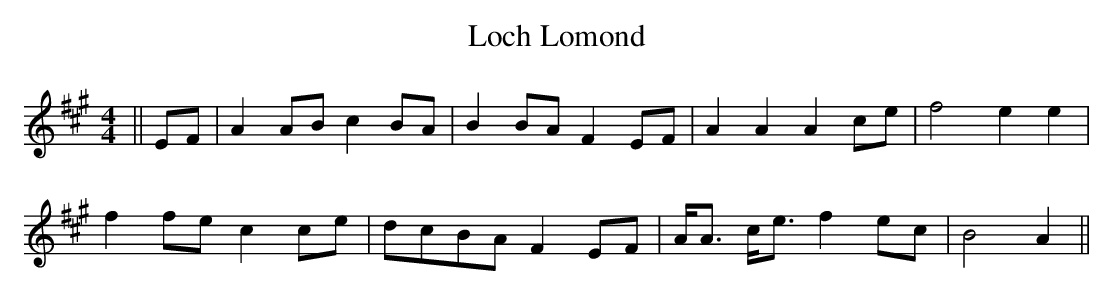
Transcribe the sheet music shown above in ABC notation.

X:1
T: Loch Lomond
M: 4/4
L: 1/8
K: Amaj
||EF|A2 AB c2 BA|B2 BA F2 EF|A2 A2 A2 ce|f4 e2 e2|
f2 fe c2 ce|dcBA F2 EF|A<A c<e f2 ec|B4 A2||
